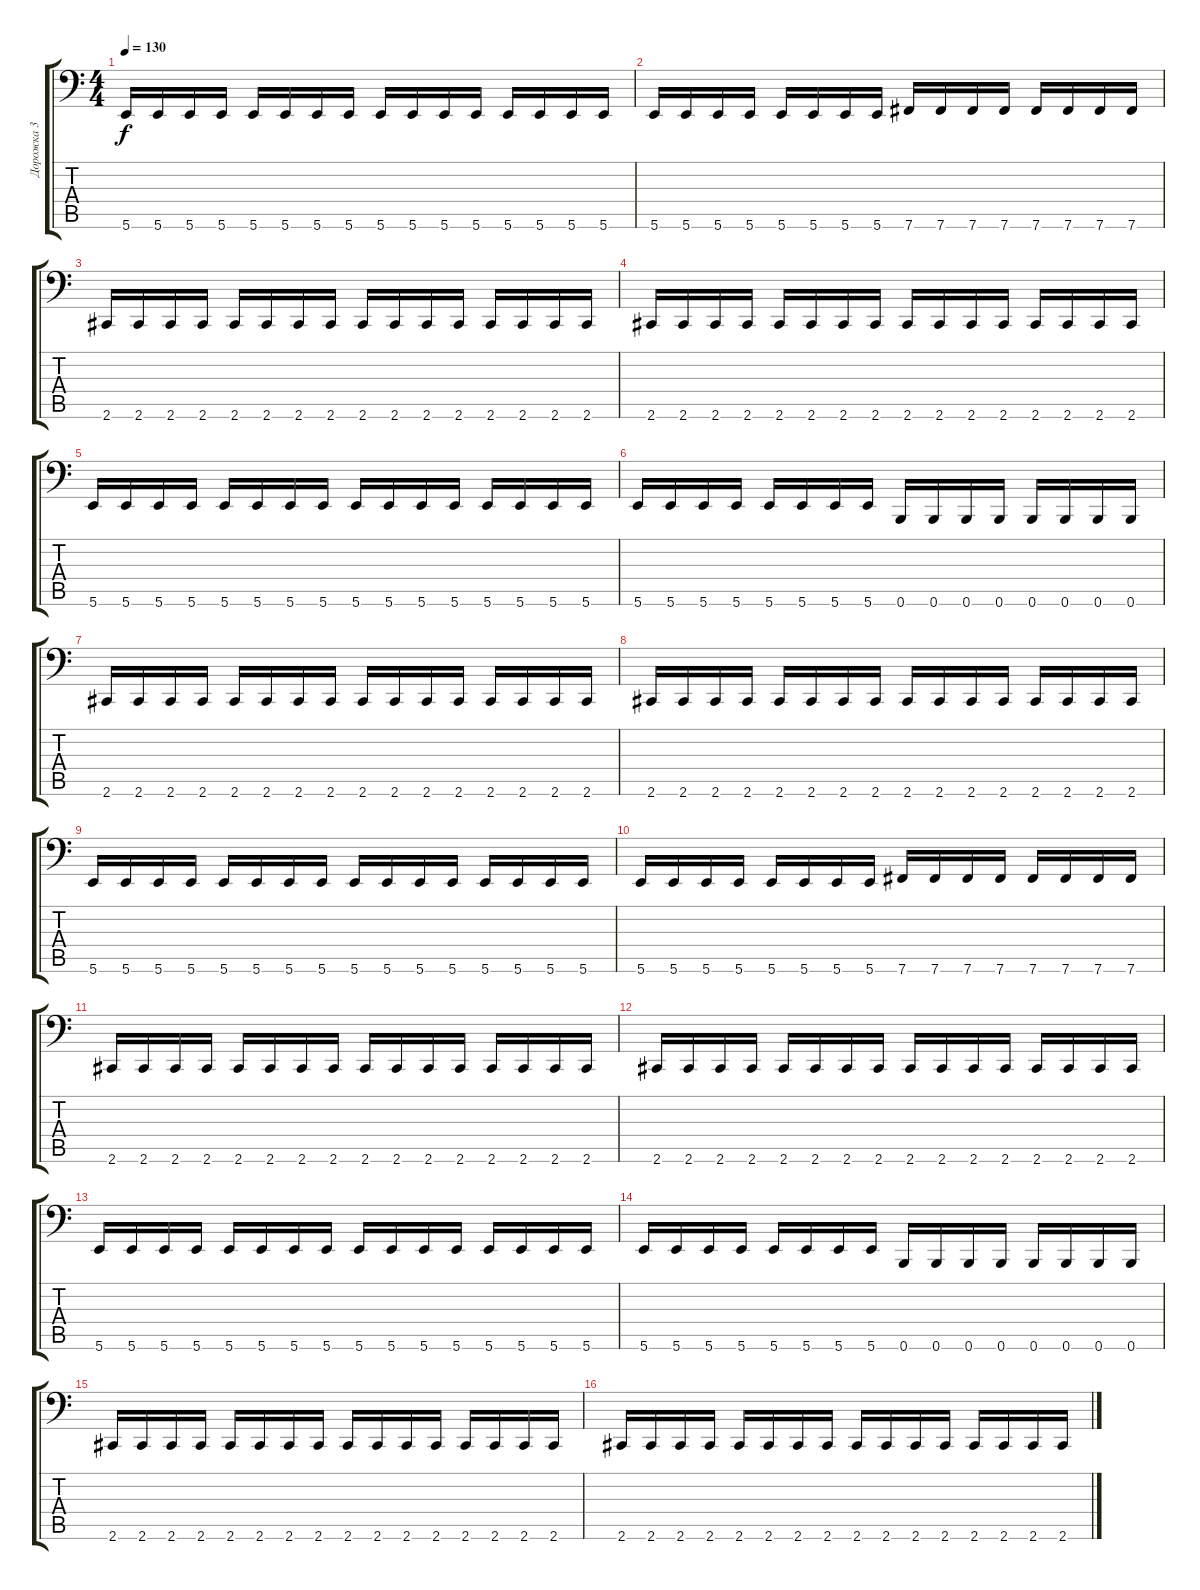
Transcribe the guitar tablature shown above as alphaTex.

\track ("Дорожка 3" "Дорожка 3") {instrument electricbassfinger}
\staff {score tabs}
\tuning (Db3 Ab2 E2 B1 Gb1 B0) {hide}
\ts (4 4)
\tempo 130
\clef f4
\ks c
5.6.16{dy f} 5.6.16 5.6.16 5.6.16 5.6.16 5.6.16 5.6.16 5.6.16 5.6.16 5.6.16 5.6.16 5.6.16 5.6.16 5.6.16 5.6.16 5.6.16 |
5.6.16 5.6.16 5.6.16 5.6.16 5.6.16 5.6.16 5.6.16 5.6.16 7.6.16 7.6.16 7.6.16 7.6.16 7.6.16 7.6.16 7.6.16 7.6.16 |
2.6.16 2.6.16 2.6.16 2.6.16 2.6.16 2.6.16 2.6.16 2.6.16 2.6.16 2.6.16 2.6.16 2.6.16 2.6.16 2.6.16 2.6.16 2.6.16 |
2.6.16 2.6.16 2.6.16 2.6.16 2.6.16 2.6.16 2.6.16 2.6.16 2.6.16 2.6.16 2.6.16 2.6.16 2.6.16 2.6.16 2.6.16 2.6.16 |
5.6.16 5.6.16 5.6.16 5.6.16 5.6.16 5.6.16 5.6.16 5.6.16 5.6.16 5.6.16 5.6.16 5.6.16 5.6.16 5.6.16 5.6.16 5.6.16 |
5.6.16 5.6.16 5.6.16 5.6.16 5.6.16 5.6.16 5.6.16 5.6.16 0.6.16 0.6.16 0.6.16 0.6.16 0.6.16 0.6.16 0.6.16 0.6.16 |
2.6.16 2.6.16 2.6.16 2.6.16 2.6.16 2.6.16 2.6.16 2.6.16 2.6.16 2.6.16 2.6.16 2.6.16 2.6.16 2.6.16 2.6.16 2.6.16 |
2.6.16 2.6.16 2.6.16 2.6.16 2.6.16 2.6.16 2.6.16 2.6.16 2.6.16 2.6.16 2.6.16 2.6.16 2.6.16 2.6.16 2.6.16 2.6.16 |
5.6.16 5.6.16 5.6.16 5.6.16 5.6.16 5.6.16 5.6.16 5.6.16 5.6.16 5.6.16 5.6.16 5.6.16 5.6.16 5.6.16 5.6.16 5.6.16 |
5.6.16 5.6.16 5.6.16 5.6.16 5.6.16 5.6.16 5.6.16 5.6.16 7.6.16 7.6.16 7.6.16 7.6.16 7.6.16 7.6.16 7.6.16 7.6.16 |
2.6.16 2.6.16 2.6.16 2.6.16 2.6.16 2.6.16 2.6.16 2.6.16 2.6.16 2.6.16 2.6.16 2.6.16 2.6.16 2.6.16 2.6.16 2.6.16 |
2.6.16 2.6.16 2.6.16 2.6.16 2.6.16 2.6.16 2.6.16 2.6.16 2.6.16 2.6.16 2.6.16 2.6.16 2.6.16 2.6.16 2.6.16 2.6.16 |
5.6.16 5.6.16 5.6.16 5.6.16 5.6.16 5.6.16 5.6.16 5.6.16 5.6.16 5.6.16 5.6.16 5.6.16 5.6.16 5.6.16 5.6.16 5.6.16 |
5.6.16 5.6.16 5.6.16 5.6.16 5.6.16 5.6.16 5.6.16 5.6.16 0.6.16 0.6.16 0.6.16 0.6.16 0.6.16 0.6.16 0.6.16 0.6.16 |
2.6.16 2.6.16 2.6.16 2.6.16 2.6.16 2.6.16 2.6.16 2.6.16 2.6.16 2.6.16 2.6.16 2.6.16 2.6.16 2.6.16 2.6.16 2.6.16 |
2.6.16 2.6.16 2.6.16 2.6.16 2.6.16 2.6.16 2.6.16 2.6.16 2.6.16 2.6.16 2.6.16 2.6.16 2.6.16 2.6.16 2.6.16 2.6.16
